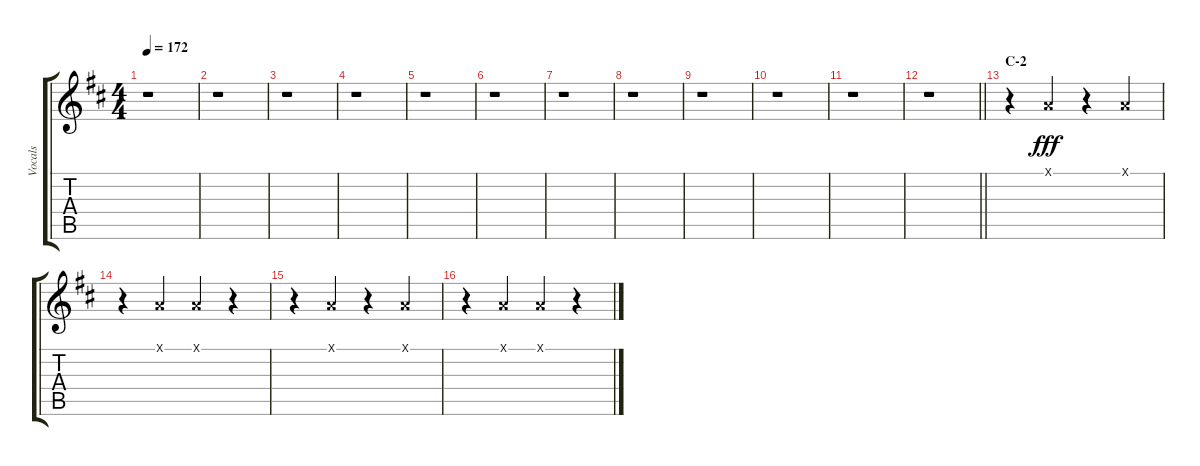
\track ("Vocals" "Vocals") {instrument voiceoohs}
\staff {score tabs}
\tuning (E4 B3 G3 D3 A2 E2) {hide}
\ts (4 4)
\tempo 172
\clef g2
\ks d
r.1{dy fff} |
r.1 |
r.1 |
r.1 |
r.1 |
r.1 |
r.1 |
r.1 |
r.1 |
r.1 |
r.1 |
\barLineRight lightlight
r.1 |
\section ("" "C-2")
r.4 5.1{x}.4 r.4 5.1{x}.4 |
r.4 5.1{x}.4 5.1{x}.4 r.4 |
r.4 5.1{x}.4 r.4 5.1{x}.4 |
r.4 5.1{x}.4 5.1{x}.4 r.4
